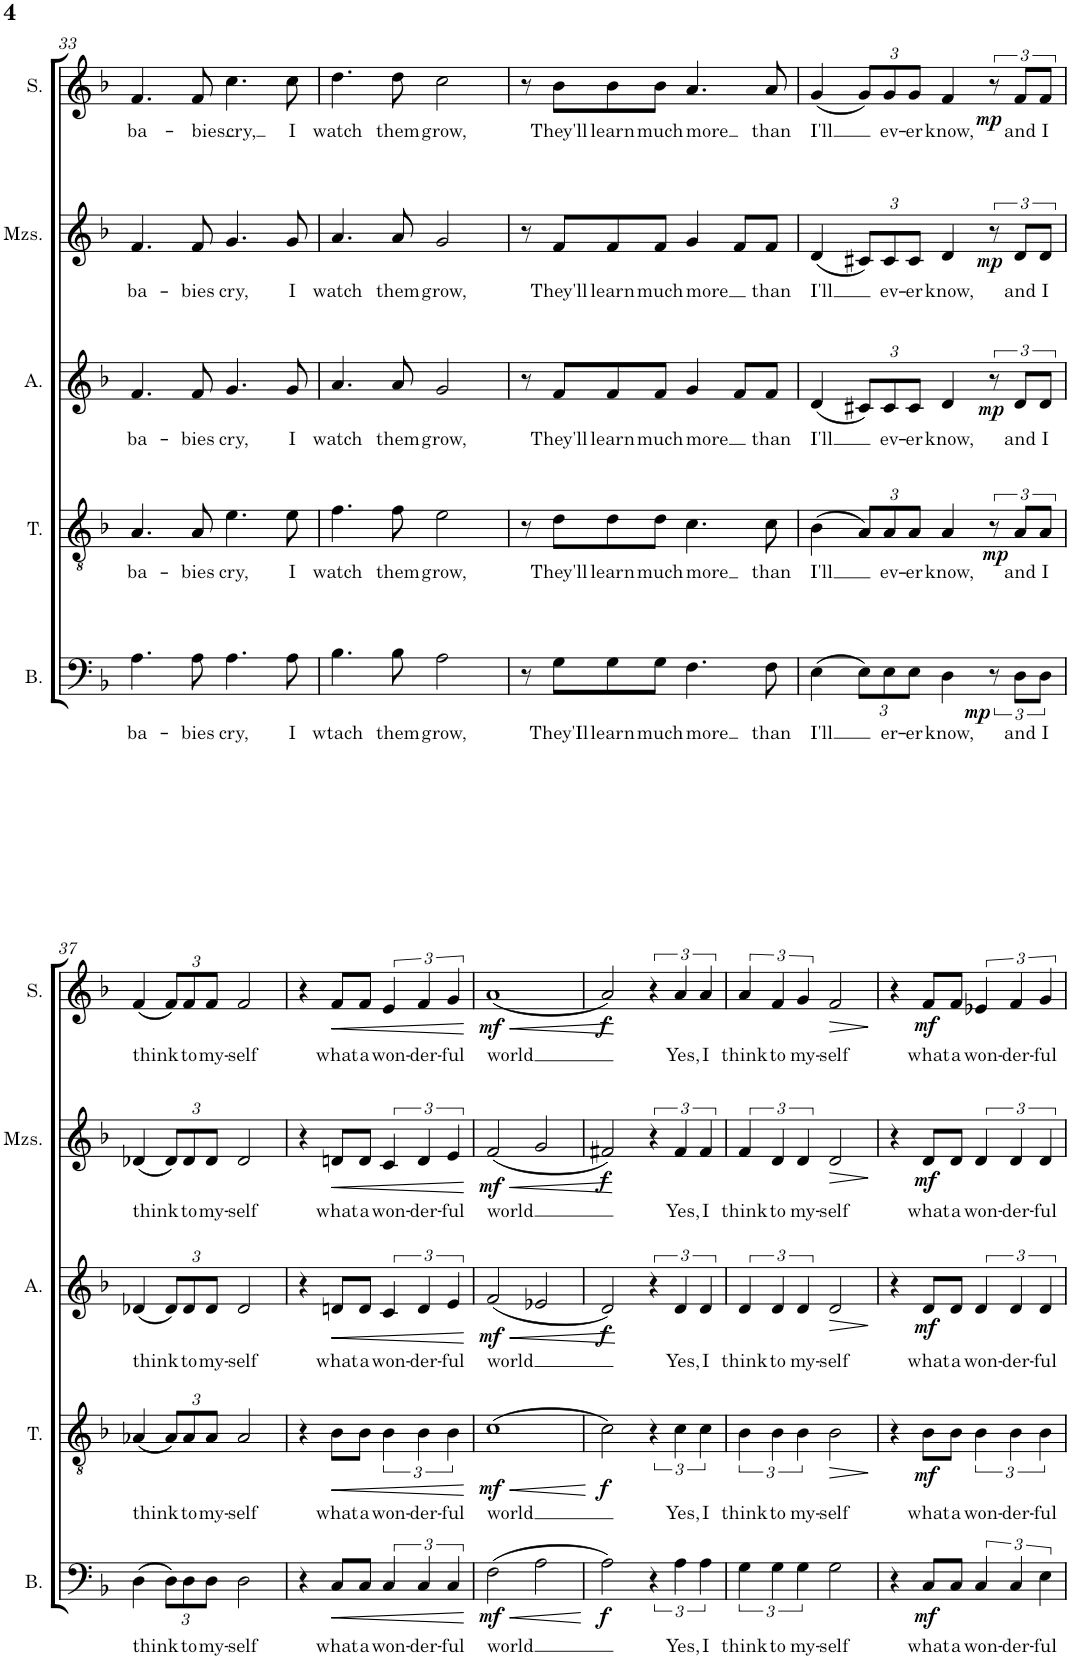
**kern	**text	**dynam	**kern	**text	**dynam	**kern	**text	**dynam	**kern	**text	**dynam	**kern	**text	**dynam
*part5	*part5	*part5	*part4	*part4	*part4	*part3	*part3	*part3	*part2	*part2	*part2	*part1	*part1	*part1
*staff5	*staff5	*staff5	*staff4	*staff4	*staff4	*staff3	*staff3	*staff3	*staff2	*staff2	*staff2	*staff1	*staff1	*staff1
*I"Bass	*	*	*I"Ténor	*	*	*I"Alto	*	*	*I"Mezzo-soprano	*	*	*I"Soprano	*	*
*I'B.	*	*	*I'T.	*	*	*I'A.	*	*	*I'Mzs.	*	*	*I'S.	*	*
!!LO:PB:g=z
*clefF4	*	*	*clefGv2	*	*	*clefG2	*	*	*clefG2	*	*	*clefG2	*	*
*k[b-]	*	*	*k[b-]	*	*	*k[b-]	*	*	*k[b-]	*	*	*k[b-]	*	*
*M4/4	*	*	*M4/4	*	*	*M4/4	*	*	*M4/4	*	*	*M4/4	*	*
=33	=33	=33	=33	=33	=33	=33	=33	=33	=33	=33	=33	=33	=33	=33
!	!LO:LY:b	!	!	!LO:LY:b	!	!	!LO:LY:b	!	!	!LO:LY:b	!	!	!LO:LY:b	!
4.A\	ba-	.	4.A/	ba-	.	4.f/	ba-	.	4.f/	ba-	.	4.f/	ba-	.
!	!LO:LY:b	!	!	!LO:LY:b	!	!	!LO:LY:b	!	!	!LO:LY:b	!	!	!LO:LY:b	!
8A\	-bies	.	8A/	-bies	.	8f/	-bies	.	8f/	-bies	.	8f/	-bies	.
!	!LO:LY:b	!	!	!LO:LY:b	!	!	!LO:LY:b	!	!	!LO:LY:b	!	!	!LO:LY:b	!
4.A\	cry,	.	4.e\	cry,	.	4.g/	cry,	.	4.g/	cry,	.	4.cc\	cry,	.
!	!LO:LY:b	!	!	!LO:LY:b	!	!	!LO:LY:b	!	!	!LO:LY:b	!	!	!LO:LY:b	!
8A\	I	.	8e\	I	.	8g/	I	.	8g/	I	.	8cc\	I	.
=34	=34	=34	=34	=34	=34	=34	=34	=34	=34	=34	=34	=34	=34	=34
!	!LO:LY:b	!	!	!LO:LY:b	!	!	!LO:LY:b	!	!	!LO:LY:b	!	!	!LO:LY:b	!
4.B-\	wtach	.	4.f\	watch	.	4.a/	watch	.	4.a/	watch	.	4.dd\	watch	.
!	!LO:LY:b	!	!	!LO:LY:b	!	!	!LO:LY:b	!	!	!LO:LY:b	!	!	!LO:LY:b	!
8B-\	them	.	8f\	them	.	8a/	them	.	8a/	them	.	8dd\	them	.
!	!LO:LY:b	!	!	!LO:LY:b	!	!	!LO:LY:b	!	!	!LO:LY:b	!	!	!LO:LY:b	!
2A\	grow,	.	2e\	grow,	.	2g/	grow,	.	2g/	grow,	.	2cc\	grow,	.
=35	=35	=35	=35	=35	=35	=35	=35	=35	=35	=35	=35	=35	=35	=35
8r	.	.	8r	.	.	8r	.	.	8r	.	.	8r	.	.
!	!LO:LY:b	!	!	!LO:LY:b	!	!	!LO:LY:b	!	!	!LO:LY:b	!	!	!LO:LY:b	!
8G\L	They'Il	.	8d\L	They'll	.	8f/L	They'll	.	8f/L	They'll	.	8b-\L	They'll	.
!	!LO:LY:b	!	!	!LO:LY:b	!	!	!LO:LY:b	!	!	!LO:LY:b	!	!	!LO:LY:b	!
8G\	learn	.	8d\	learn	.	8f/	learn	.	8f/	learn	.	8b-\	learn	.
!	!LO:LY:b	!	!	!LO:LY:b	!	!	!LO:LY:b	!	!	!LO:LY:b	!	!	!LO:LY:b	!
8G\J	much	.	8d\J	much	.	8f/J	much	.	8f/J	much	.	8b-\J	much	.
!	!LO:LY:b	!	!	!LO:LY:b	!	!	!LO:LY:b	!	!	!LO:LY:b	!	!	!LO:LY:b	!
4.F\	more	.	4.c\	more	.	4g/	more	.	4g/	more	.	4.a/	more	.
.	.	.	.	.	.	8f/L	.	.	8f/L	.	.	.	.	.
!	!LO:LY:b	!	!	!LO:LY:b	!	!	!LO:LY:b	!	!	!LO:LY:b	!	!	!LO:LY:b	!
8F\	than	.	8c\	than	.	8f/J	than	.	8f/J	than	.	8a/	than	.
=36	=36	=36	=36	=36	=36	=36	=36	=36	=36	=36	=36	=36	=36	=36
!	!LO:LY:b	!	!	!LO:LY:b	!	!	!LO:LY:b	!	!	!LO:LY:b	!	!	!LO:LY:b	!
(4E\	I'll	.	(4B-\	I'll	.	(4d/	I'll	.	(4d/	I'll	.	(4g/	I'll	.
*Xbrackettup	*	*	*Xbrackettup	*	*	*Xbrackettup	*	*	*Xbrackettup	*	*	*Xbrackettup	*	*
12E\L)	.	.	12A/L)	.	.	12c#X/L)	.	.	12c#X/L)	.	.	12g/L)	.	.
!	!LO:LY:b	!	!	!LO:LY:b	!	!	!LO:LY:b	!	!	!LO:LY:b	!	!	!LO:LY:b	!
12E\	er-	.	12A/	ev-	.	12c#/	ev-	.	12c#/	ev-	.	12g/	ev-	.
!	!LO:LY:b	!	!	!LO:LY:b	!	!	!LO:LY:b	!	!	!LO:LY:b	!	!	!LO:LY:b	!
12E\J	-er	.	12A/J	-er	.	12c#/J	-er	.	12c#/J	-er	.	12g/J	-er	.
!	!LO:LY:b	!	!	!LO:LY:b	!	!	!LO:LY:b	!	!	!LO:LY:b	!	!	!LO:LY:b	!
4D\	know,	.	4A/	know,	.	4d/	know,	.	4d/	know,	.	4f/	know,	.
*brackettup	*	*	*brackettup	*	*	*brackettup	*	*	*brackettup	*	*	*brackettup	*	*
!	!	!LO:DY:b	!	!	!	!	!	!	!	!	!	!	!	!LO:DY:b
12r	.	mp	12r	.	.	12r	.	.	12r	.	.	12r	.	mp
!	!LO:LY:b	!	!	!LO:LY:b	!LO:DY:b	!	!LO:LY:b	!LO:DY:b	!	!LO:LY:b	!LO:DY:b	!	!LO:LY:b	!
12D\L	and	.	12A/L	and	mp	12d/L	and	mp	12d/L	and	mp	12f/L	and	.
!	!LO:LY:b	!	!	!LO:LY:b	!	!	!LO:LY:b	!	!	!LO:LY:b	!	!	!LO:LY:b	!
12D\J	I	.	12A/J	I	.	12d/J	I	.	12d/J	I	.	12f/J	I	.
!!LO:LB:g=z
=37	=37	=37	=37	=37	=37	=37	=37	=37	=37	=37	=37	=37	=37	=37
!	!LO:LY:b	!	!	!LO:LY:b	!	!	!LO:LY:b	!	!	!LO:LY:b	!	!	!LO:LY:b	!
(4D\	think	.	(4A-X/	think	.	(4d-X/	think	.	(4d-X/	think	.	(4f/	think	.
*Xbrackettup	*	*	*Xbrackettup	*	*	*Xbrackettup	*	*	*Xbrackettup	*	*	*Xbrackettup	*	*
12D\L)	.	.	12A-/L)	.	.	12d-/L)	.	.	12d-/L)	.	.	12f/L)	.	.
!	!LO:LY:b	!	!	!LO:LY:b	!	!	!LO:LY:b	!	!	!LO:LY:b	!	!	!LO:LY:b	!
12D\	to	.	12A-/	to	.	12d-/	to	.	12d-/	to	.	12f/	to	.
!	!LO:LY:b	!	!	!LO:LY:b	!	!	!LO:LY:b	!	!	!LO:LY:b	!	!	!LO:LY:b	!
12D\J	my-	.	12A-/J	my-	.	12d-/J	my-	.	12d-/J	my-	.	12f/J	my-	.
!	!LO:LY:b	!	!	!LO:LY:b	!	!	!LO:LY:b	!	!	!LO:LY:b	!	!	!LO:LY:b	!
2D\	-self	.	2A-/	-self	.	2d-/	-self	.	2d-/	-self	.	2f/	-self	.
=38	=38	=38	=38	=38	=38	=38	=38	=38	=38	=38	=38	=38	=38	=38
4r	.	.	4r	.	.	4r	.	.	4r	.	.	4r	.	.
!	!LO:LY:b	!LO:HP:b	!	!LO:LY:b	!LO:HP:b	!	!LO:LY:b	!LO:HP:b	!	!LO:LY:b	!LO:HP:b	!	!LO:LY:b	!LO:HP:b
8C/L	what	<	8B-\L	what	<	8dn/L	what	<	8dn/L	what	<	8f/L	what	<
!	!LO:LY:b	!	!	!LO:LY:b	!	!	!LO:LY:b	!	!	!LO:LY:b	!	!	!LO:LY:b	!
8C/J	a	.	8B-\J	a	.	8d/J	a	.	8d/J	a	.	8f/J	a	.
*brackettup	*	*	*	*	*	*	*	*	*	*	*	*	*	*
!	!LO:LY:b	!	!	!	!	!	!	!	!	!	!	!	!	!
*	*	*	*brackettup	*	*	*	*	*	*	*	*	*	*	*
!	!	!	!	!LO:LY:b	!	!	!	!	!	!	!	!	!	!
*	*	*	*	*	*	*brackettup	*	*	*	*	*	*	*	*
!	!	!	!	!	!	!	!LO:LY:b	!	!	!	!	!	!	!
*	*	*	*	*	*	*	*	*	*brackettup	*	*	*	*	*
!	!	!	!	!	!	!	!	!	!	!LO:LY:b	!	!	!	!
*	*	*	*	*	*	*	*	*	*	*	*	*brackettup	*	*
!	!	!	!	!	!	!	!	!	!	!	!	!	!LO:LY:b	!
6C/	won-	.	6B-\	won-	.	6c/	won-	.	6c/	won-	.	6e/	won-	.
!	!LO:LY:b	!	!	!LO:LY:b	!	!	!LO:LY:b	!	!	!LO:LY:b	!	!	!LO:LY:b	!
6C/	-der-	.	6B-\	-der-	.	6d/	-der-	.	6d/	-der-	.	6f/	-der-	.
!	!LO:LY:b	!	!	!LO:LY:b	!	!	!LO:LY:b	!	!	!LO:LY:b	!	!	!LO:LY:b	!
6C/	-ful	.	6B-\	-ful	.	6e/	-ful	.	6e/	-ful	.	6g/	-ful	.
.	.	[	.	.	[	.	.	[	.	.	[	.	.	[
=39	=39	=39	=39	=39	=39	=39	=39	=39	=39	=39	=39	=39	=39	=39
!	!LO:LY:b	!LO:HP:b	!	!LO:LY:b	!LO:HP:b	!	!LO:LY:b	!LO:HP:b	!	!LO:LY:b	!LO:HP:b	!	!LO:LY:b	!LO:HP:b
!	!	!LO:DY:n=1:b	!	!	!LO:DY:n=1:b	!	!	!LO:DY:n=1:b	!	!	!LO:DY:n=1:b	!	!	!LO:DY:n=1:b
(2F\	world	< mf	(1c	world	< mf	(2f/	world	< mf	(2f/	world	< mf	(1a	world	< mf
2A\	.	.	.	.	.	2e-X/	.	.	2g/	.	.	.	.	.
.	.	[	.	.	[	.	.	.	.	.	.	.	.	.
=40	=40	=40	=40	=40	=40	=40	=40	=40	=40	=40	=40	=40	=40	=40
!	!	!LO:DY:b	!	!	!LO:DY:b	!	!	!LO:DY:b	!	!	!LO:DY:b	!	!	!LO:DY:b
2A\)	.	f	2c\)	.	f	2d/)	.	f	2f#X/)	.	f	2a/)	.	f
6r	.	.	6r	.	.	6r	.	[	6r	.	[	6r	.	[
!	!LO:LY:b	!	!	!LO:LY:b	!	!	!LO:LY:b	!	!	!LO:LY:b	!	!	!LO:LY:b	!
6A\	Yes,	.	6c\	Yes,	.	6d/	Yes,	.	6f#/	Yes,	.	6a/	Yes,	.
!	!LO:LY:b	!	!	!LO:LY:b	!	!	!LO:LY:b	!	!	!LO:LY:b	!	!	!LO:LY:b	!
6A\	I	.	6c\	I	.	6d/	I	.	6f#/	I	.	6a/	I	.
=41	=41	=41	=41	=41	=41	=41	=41	=41	=41	=41	=41	=41	=41	=41
!	!LO:LY:b	!	!	!LO:LY:b	!	!	!LO:LY:b	!	!	!LO:LY:b	!	!	!LO:LY:b	!
6G\	think	.	6B-\	think	.	6d/	think	.	6f/	think	.	6a/	think	.
!	!LO:LY:b	!	!	!LO:LY:b	!	!	!LO:LY:b	!	!	!LO:LY:b	!	!	!LO:LY:b	!
6G\	to	.	6B-\	to	.	6d/	to	.	6d/	to	.	6f/	to	.
!	!LO:LY:b	!	!	!LO:LY:b	!	!	!LO:LY:b	!	!	!LO:LY:b	!	!	!LO:LY:b	!
6G\	my-	.	6B-\	my-	.	6d/	my-	.	6d/	my-	.	6g/	my-	.
!	!LO:LY:b	!	!	!LO:LY:b	!LO:HP:b	!	!LO:LY:b	!LO:HP:b	!	!LO:LY:b	!LO:HP:b	!	!LO:LY:b	!LO:HP:b
2G\	-self	.	2B-\	-self	>	2d/	-self	>	2d/	-self	>	2f/	-self	>
.	.	.	.	.	]	.	.	]	.	.	]	.	.	]
=42	=42	=42	=42	=42	=42	=42	=42	=42	=42	=42	=42	=42	=42	=42
4r	.	.	4r	.	.	4r	.	.	4r	.	.	4r	.	.
!	!LO:LY:b	!LO:DY:b	!	!LO:LY:b	!LO:DY:b	!	!LO:LY:b	!LO:DY:b	!	!LO:LY:b	!LO:DY:b	!	!LO:LY:b	!LO:DY:b
8C/L	what	mf	8B-\L	what	mf	8d/L	what	mf	8d/L	what	mf	8f/L	what	mf
!	!LO:LY:b	!	!	!LO:LY:b	!	!	!LO:LY:b	!	!	!LO:LY:b	!	!	!LO:LY:b	!
8C/J	a	.	8B-\J	a	.	8d/J	a	.	8d/J	a	.	8f/J	a	.
!	!LO:LY:b	!	!	!LO:LY:b	!	!	!LO:LY:b	!	!	!LO:LY:b	!	!	!LO:LY:b	!
6C/	won-	.	6B-\	won-	.	6d/	won-	.	6d/	won-	.	6e-X/	won-	.
!	!LO:LY:b	!	!	!LO:LY:b	!	!	!LO:LY:b	!	!	!LO:LY:b	!	!	!LO:LY:b	!
6C/	-der-	.	6B-\	-der-	.	6d/	-der-	.	6d/	-der-	.	6f/	-der-	.
!	!LO:LY:b	!	!	!LO:LY:b	!	!	!LO:LY:b	!	!	!LO:LY:b	!	!	!LO:LY:b	!
6E\	-ful	.	6B-\	-ful	.	6d/	-ful	.	6d/	-ful	.	6g/	-ful	.
=	=	=	=	=	=	=	=	=	=	=	=	=	=	=
*-	*-	*-	*-	*-	*-	*-	*-	*-	*-	*-	*-	*-	*-	*-
